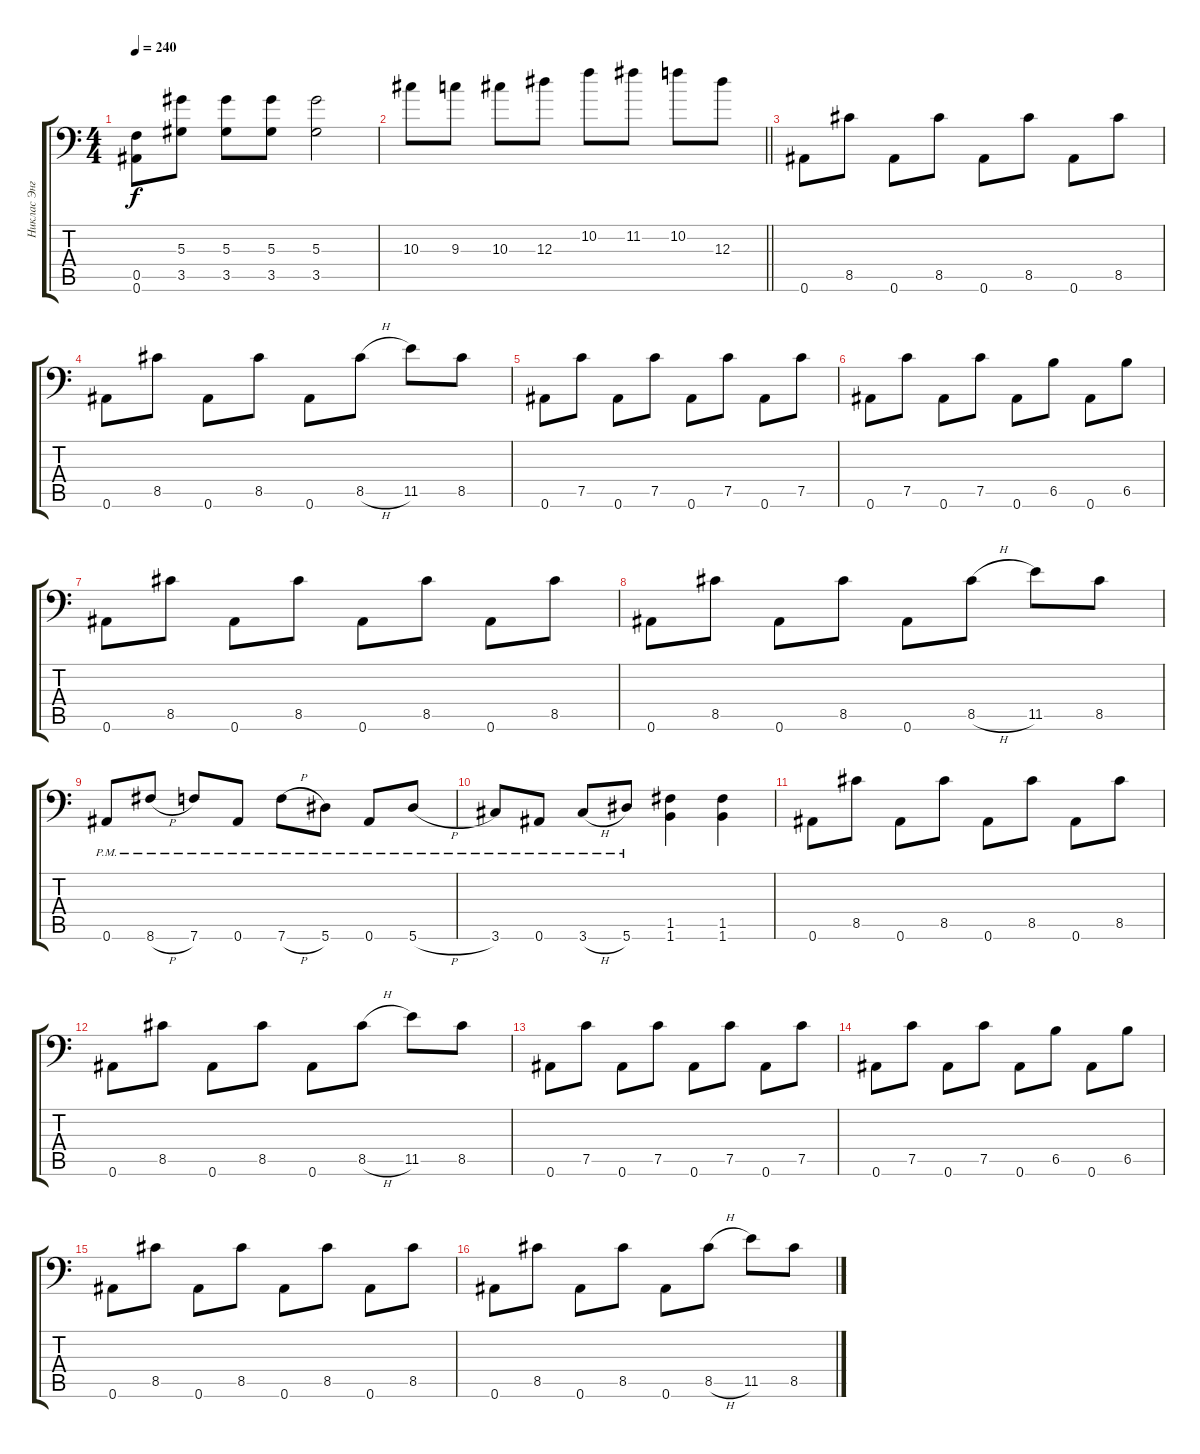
\track ("Никлас Энгелин(уже он)" "Никлас Энг") {instrument distortionguitar}
\staff {score tabs}
\tuning (C4 G3 Eb3 Bb2 F2 Bb1) {hide}
\ts (4 4)
\tempo 240
\clef f4
\ks c
(0.5 0.6).8{dy f} (5.3 3.5).8 (5.3 3.5).8 (5.3 3.5).8 (5.3 3.5).2 |
\barLineRight lightlight
10.3.8 9.3.8 10.3.8 12.3.8 10.2.8 11.2.8 10.2.8 12.3.8 |
\section ("" "")
0.6.8 8.5.8 0.6.8 8.5.8 0.6.8 8.5.8 0.6.8 8.5.8 |
0.6.8 8.5.8 0.6.8 8.5.8 0.6.8 8.5{h}.8 11.5.8 8.5.8 |
0.6.8 7.5.8 0.6.8 7.5.8 0.6.8 7.5.8 0.6.8 7.5.8 |
0.6.8 7.5.8 0.6.8 7.5.8 0.6.8 6.5.8 0.6.8 6.5.8 |
0.6.8 8.5.8 0.6.8 8.5.8 0.6.8 8.5.8 0.6.8 8.5.8 |
0.6.8 8.5.8 0.6.8 8.5.8 0.6.8 8.5{h}.8 11.5.8 8.5.8 |
0.6{pm}.8 8.6{h pm}.8 7.6{pm}.8 0.6{pm}.8 7.6{h pm}.8 5.6{pm}.8 0.6{pm}.8 5.6{h pm}.8 |
3.6{pm}.8 0.6{pm}.8 3.6{h pm}.8 5.6{pm}.8 (1.5 1.6).4 (1.5 1.6).4 |
0.6.8 8.5.8 0.6.8 8.5.8 0.6.8 8.5.8 0.6.8 8.5.8 |
0.6.8 8.5.8 0.6.8 8.5.8 0.6.8 8.5{h}.8 11.5.8 8.5.8 |
0.6.8 7.5.8 0.6.8 7.5.8 0.6.8 7.5.8 0.6.8 7.5.8 |
0.6.8 7.5.8 0.6.8 7.5.8 0.6.8 6.5.8 0.6.8 6.5.8 |
0.6.8 8.5.8 0.6.8 8.5.8 0.6.8 8.5.8 0.6.8 8.5.8 |
0.6.8 8.5.8 0.6.8 8.5.8 0.6.8 8.5{h}.8 11.5.8 8.5.8
